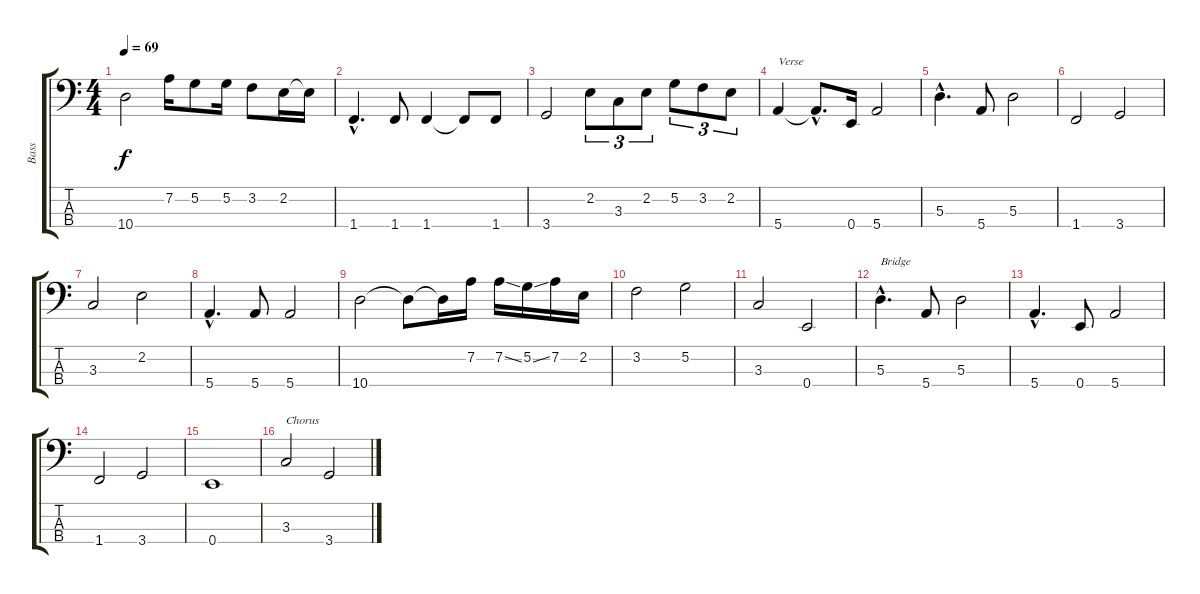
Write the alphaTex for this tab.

\track ("Bass" "Bass") {instrument electricbassfinger}
\staff {score tabs}
\tuning (G2 D2 A1 E1) {hide}
\ts (4 4)
\tempo 69
\clef f4
\ks c
10.4.2{dy f} 7.2.16 5.2.8 5.2.16 3.2.8 2.2.16 2.2{t}.16 |
1.4{hac}.4{d} 1.4.8 1.4.4 1.4{t}.8 1.4.8 |
3.4.2 2.2.8{tu (3 2)} 3.3.8{tu (3 2)} 2.2.8{tu (3 2)} 5.2.8{tu (3 2)} 3.2.8{tu (3 2)} 2.2.8{tu (3 2)} |
5.4.4{txt "Verse"} 5.4{hac t}.8{d} 0.4.16 5.4.2 |
5.3{hac}.4{d} 5.4.8 5.3.2 |
1.4.2 3.4.2 |
3.3.2 2.2.2 |
5.4{hac}.4{d} 5.4.8 5.4.2 |
10.4.2 10.4{t}.8 10.4{t}.16 7.2.16 7.2{ss}.16 5.2{ss}.16 7.2.16 2.2.16 |
3.2.2 5.2.2 |
3.3.2 0.4.2 |
5.3{hac}.4{d txt "Bridge"} 5.4.8 5.3.2 |
5.4{hac}.4{d} 0.4.8 5.4.2 |
1.4.2 3.4.2 |
0.4.1 |
3.3.2{txt "Chorus"} 3.4.2
